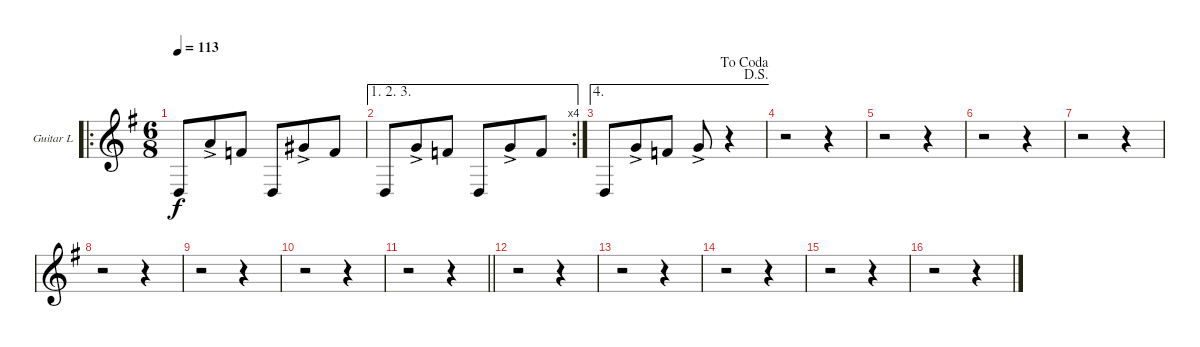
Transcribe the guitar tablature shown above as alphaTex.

\bracketExtendMode groupsimilarinstruments
\firstSystemTrackNameOrientation horizontal
\otherSystemsTrackNameOrientation horizontal
\track ("Guitar L" "Guitar L") {instrument distortionguitar}
\staff {score}
\tuning (D4 A3 F3 C3 G2 D2)
\ro
\ts (6 8)
\tempo 113
\clef g2
\ks g
0.6{pm}.8{dy f} 9.4{ac}.8 10.5{pm}.8 0.6{pm}.8 8.4{ac}.8 10.5{pm}.8 |
\ae (1 2 3)
\rc 4
0.6{pm}.8 7.4{ac}.8 10.5{pm}.8 0.6{pm}.8 7.4{ac}.8 10.5{pm}.8 |
\ae 4
\jump dalsegno
\jump dacoda
0.6{pm}.8 7.4{ac}.8 10.5{pm}.8 7.4{ac}.8 r.4 |
r.2 r.4 |
r.2 r.4 |
r.2 r.4 |
r.2 r.4 |
r.2 r.4 |
r.2 r.4 |
r.2 r.4 |
\barLineRight lightlight
r.2 r.4 |
r.2 r.4 |
r.2 r.4 |
r.2 r.4 |
r.2 r.4 |
r.2 r.4
